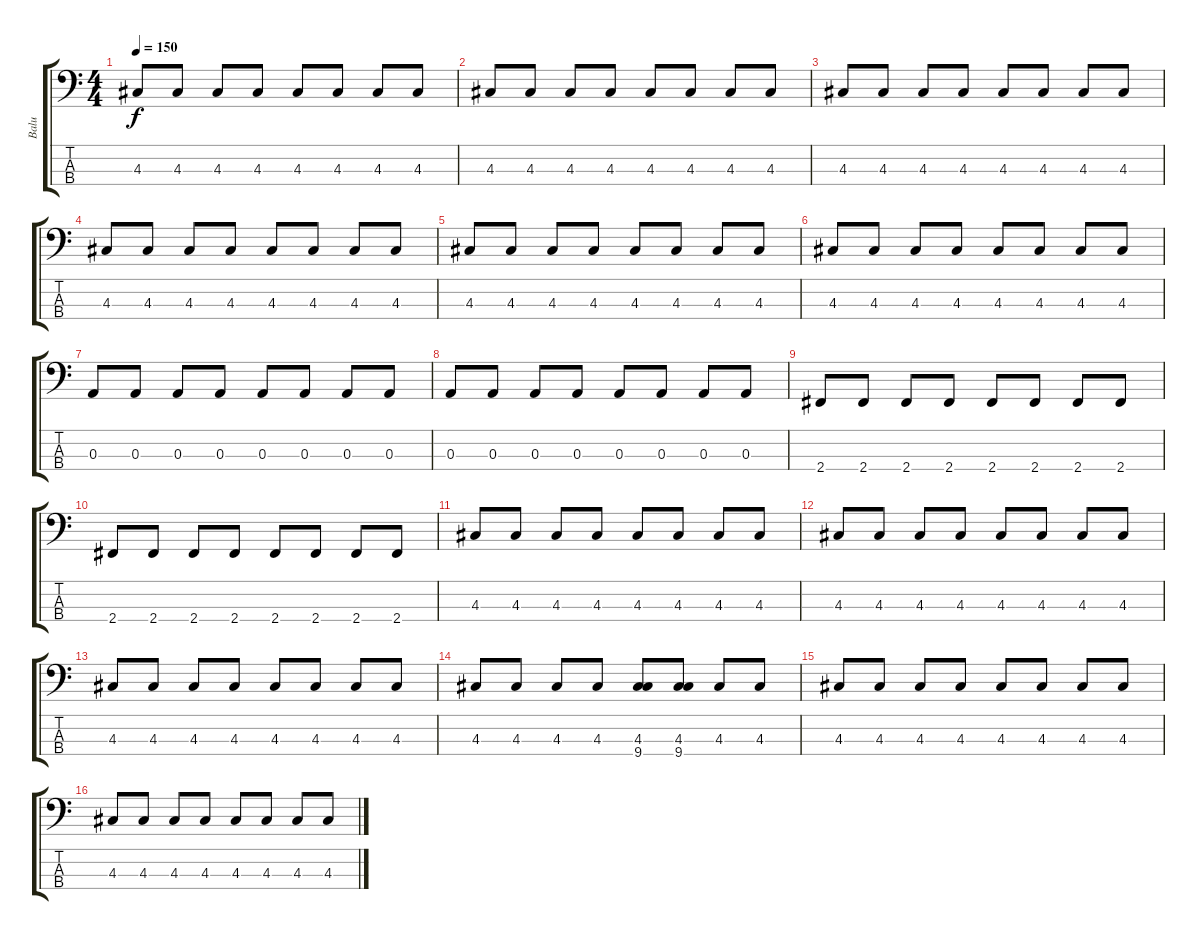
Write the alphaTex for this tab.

\track ("Balu" "Balu") {instrument electricbasspick}
\staff {score tabs}
\tuning (G2 D2 A1 E1) {hide}
\ts (4 4)
\tempo 150
\clef f4
\ks c
4.3.8{dy f instrument electricbasspick} 4.3.8 4.3.8 4.3.8 4.3.8 4.3.8 4.3.8 4.3.8 |
4.3.8 4.3.8 4.3.8 4.3.8 4.3.8 4.3.8 4.3.8 4.3.8 |
4.3.8 4.3.8 4.3.8 4.3.8 4.3.8 4.3.8 4.3.8 4.3.8 |
4.3.8 4.3.8 4.3.8 4.3.8 4.3.8 4.3.8 4.3.8 4.3.8 |
4.3.8 4.3.8 4.3.8 4.3.8 4.3.8 4.3.8 4.3.8 4.3.8 |
4.3.8 4.3.8 4.3.8 4.3.8 4.3.8 4.3.8 4.3.8 4.3.8 |
0.3.8 0.3.8 0.3.8 0.3.8 0.3.8 0.3.8 0.3.8 0.3.8 |
0.3.8 0.3.8 0.3.8 0.3.8 0.3.8 0.3.8 0.3.8 0.3.8 |
2.4.8 2.4.8 2.4.8 2.4.8 2.4.8 2.4.8 2.4.8 2.4.8 |
2.4.8 2.4.8 2.4.8 2.4.8 2.4.8 2.4.8 2.4.8 2.4.8 |
4.3.8 4.3.8 4.3.8 4.3.8 4.3.8 4.3.8 4.3.8 4.3.8 |
4.3.8 4.3.8 4.3.8 4.3.8 4.3.8 4.3.8 4.3.8 4.3.8 |
4.3.8 4.3.8 4.3.8 4.3.8 4.3.8 4.3.8 4.3.8 4.3.8 |
4.3.8 4.3.8 4.3.8 4.3.8 (4.3 9.4).8 (4.3 9.4).8 4.3.8 4.3.8 |
4.3.8 4.3.8 4.3.8 4.3.8 4.3.8 4.3.8 4.3.8 4.3.8 |
4.3.8 4.3.8 4.3.8 4.3.8 4.3.8 4.3.8 4.3.8 4.3.8
